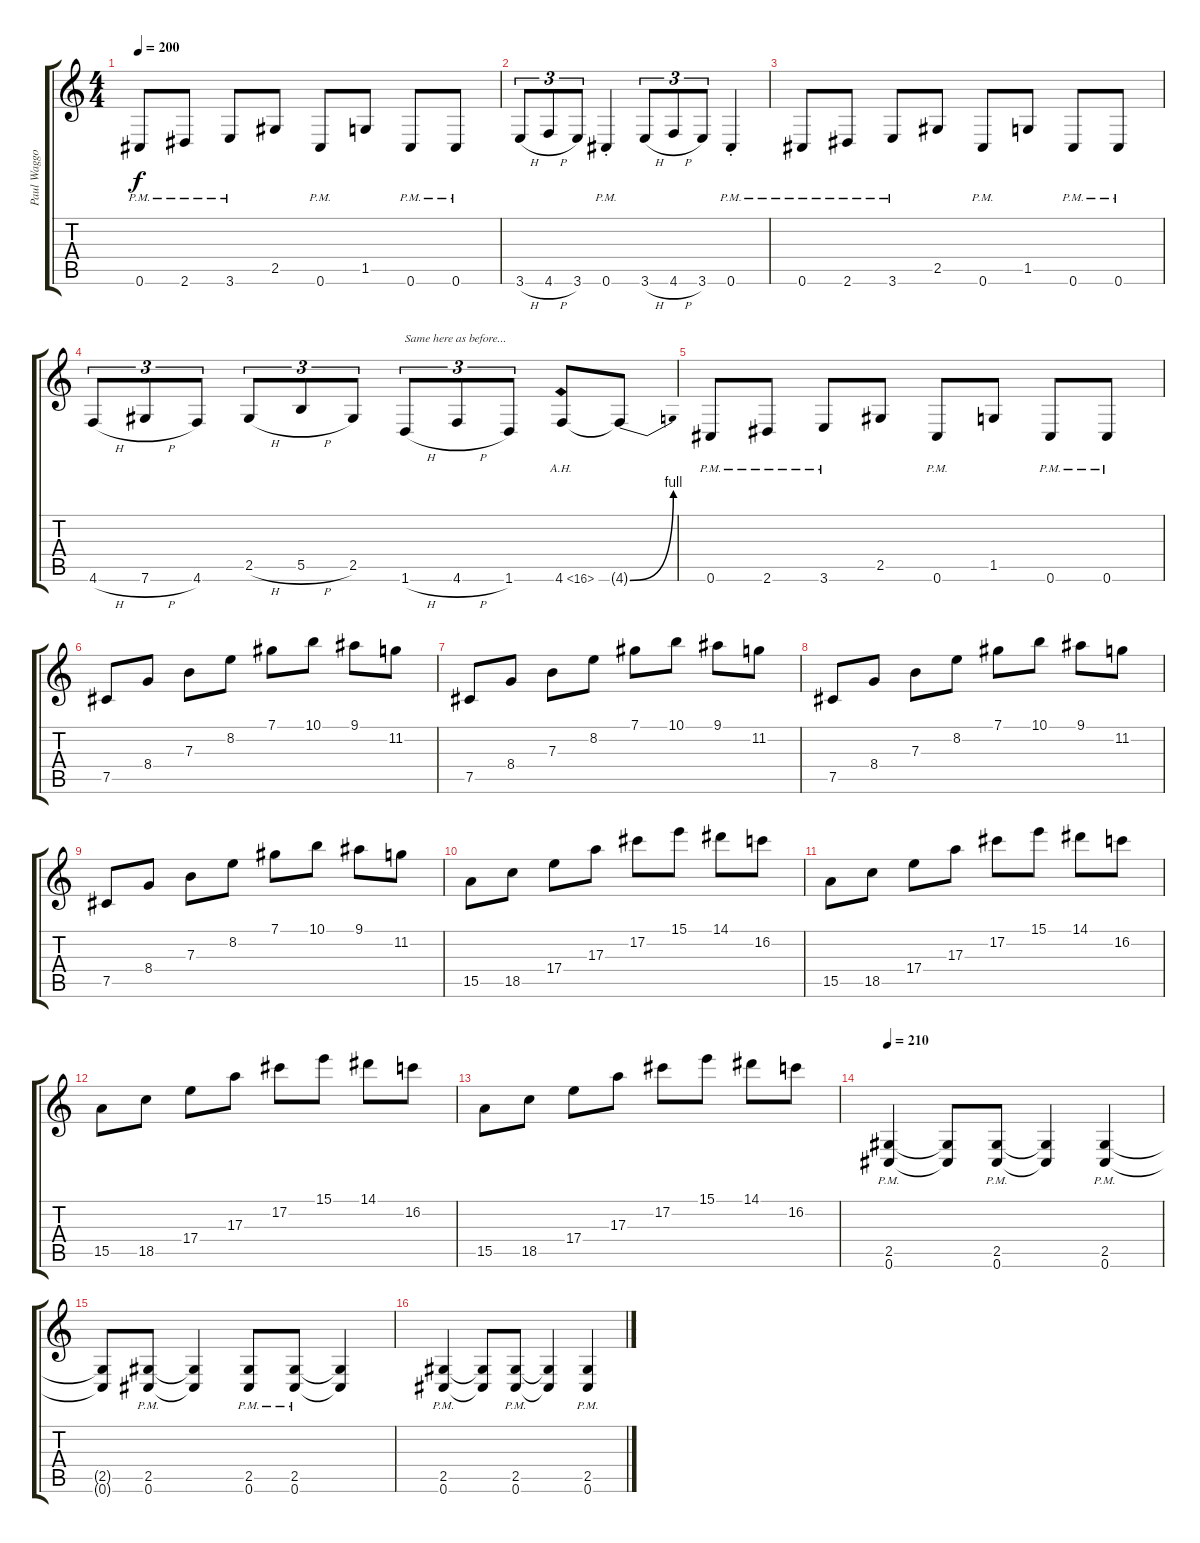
\track ("Paul Waggoner Rhythm Gtr." "Paul Waggo") {instrument distortionguitar}
\staff {score tabs}
\tuning (Db4 Ab3 E3 B2 Gb2 Db2) {hide}
\ts (4 4)
\tempo 200
\clef g2
\ks c
0.6{pm}.8{dy f} 2.6{pm}.8 3.6{pm}.8 2.5.8 0.6{pm}.8 1.5.8 0.6{pm}.8 0.6{pm}.8 |
3.6{h}.8{tu (3 2)} 4.6{h}.8{tu (3 2)} 3.6.8{tu (3 2)} 0.6{pm st}.4 3.6{h}.8{tu (3 2)} 4.6{h}.8{tu (3 2)} 3.6.8{tu (3 2)} 0.6{pm st}.4 |
0.6{pm}.8 2.6{pm}.8 3.6{pm}.8 2.5.8 0.6{pm}.8 1.5.8 0.6{pm}.8 0.6{pm}.8 |
4.6{h}.8{tu (3 2)} 7.6{h}.8{tu (3 2)} 4.6.8{tu (3 2)} 2.5{h}.8{tu (3 2)} 5.5{h}.8{tu (3 2)} 2.5.8{tu (3 2)} 1.6{h}.8{tu (3 2) txt "Same here as before..."} 4.6{h}.8{tu (3 2)} 1.6.8{tu (3 2)} 4.6{ah 12}.8 4.6{be (bend 0 0 60 4) t}.8 |
0.6{pm}.8 2.6{pm}.8 3.6{pm}.8 2.5.8 0.6{pm}.8 1.5.8 0.6{pm}.8 0.6{pm}.8 |
7.5.8 8.4.8 7.3.8 8.2.8 7.1.8 10.1.8 9.1.8 11.2.8 |
7.5.8 8.4.8 7.3.8 8.2.8 7.1.8 10.1.8 9.1.8 11.2.8 |
7.5.8 8.4.8 7.3.8 8.2.8 7.1.8 10.1.8 9.1.8 11.2.8 |
7.5.8 8.4.8 7.3.8 8.2.8 7.1.8 10.1.8 9.1.8 11.2.8 |
15.5.8 18.5.8 17.4.8 17.3.8 17.2.8 15.1.8 14.1.8 16.2.8 |
15.5.8 18.5.8 17.4.8 17.3.8 17.2.8 15.1.8 14.1.8 16.2.8 |
15.5.8 18.5.8 17.4.8 17.3.8 17.2.8 15.1.8 14.1.8 16.2.8 |
15.5.8 18.5.8 17.4.8 17.3.8 17.2.8 15.1.8 14.1.8 16.2.8 |
\tempo 210
(2.5{pm} 0.6{pm}).4 (2.5{t} 0.6{t}).8 (2.5{pm} 0.6{pm}).8 (2.5{t} 0.6{t}).4 (2.5{pm} 0.6{pm}).4 |
(2.5{t} 0.6{t}).8 (2.5{pm} 0.6{pm}).8 (2.5{t} 0.6{t}).4 (2.5{pm} 0.6{pm}).8 (2.5{pm} 0.6{pm}).8 (2.5{t} 0.6{t}).4 |
(2.5{pm} 0.6{pm}).4 (2.5{t} 0.6{t}).8 (2.5{pm} 0.6{pm}).8 (2.5{t} 0.6{t}).4 (2.5{pm} 0.6{pm}).4
